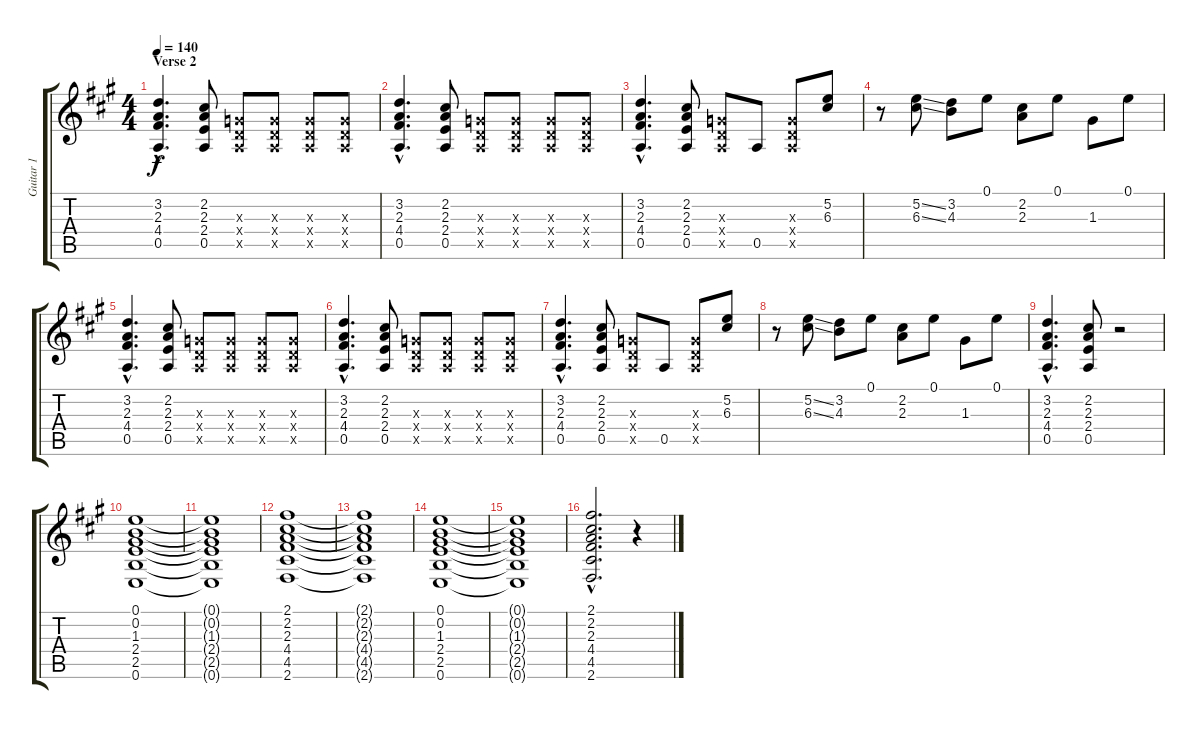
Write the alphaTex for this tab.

\track ("Guitar 1" "Guitar 1") {instrument distortionguitar}
\staff {score tabs}
\tuning (E4 B3 G3 D3 A2 E2) {hide}
\ts (4 4)
\section ("" "Verse 2")
\tempo 140
\clef g2
\ks a
(3.2{hac} 2.3{hac} 4.4{hac} 0.5{hac}).4{d dy f} (2.2 2.3 2.4 0.5).8 (0.3{x} 0.4{x} 0.5{x}).8 (0.3{x} 0.4{x} 0.5{x}).8 (0.3{x} 0.4{x} 0.5{x}).8 (0.3{x} 0.4{x} 0.5{x}).8 |
(3.2{hac} 2.3{hac} 4.4{hac} 0.5{hac}).4{d} (2.2 2.3 2.4 0.5).8 (0.3{x} 0.4{x} 0.5{x}).8 (0.3{x} 0.4{x} 0.5{x}).8 (0.3{x} 0.4{x} 0.5{x}).8 (0.3{x} 0.4{x} 0.5{x}).8 |
(3.2{hac} 2.3{hac} 4.4{hac} 0.5{hac}).4{d} (2.2 2.3 2.4 0.5).8 (0.3{x} 0.4{x} 0.5{x}).8 0.5.8 (0.3{x} 0.4{x} 0.5{x}).8 (5.2 6.3).8 |
r.8 (5.2{ss} 6.3{ss}).8 (3.2 4.3).8 0.1.8 (2.2 2.3).8 0.1.8 1.3.8 0.1.8 |
(3.2{hac} 2.3{hac} 4.4{hac} 0.5{hac}).4{d} (2.2 2.3 2.4 0.5).8 (0.3{x} 0.4{x} 0.5{x}).8 (0.3{x} 0.4{x} 0.5{x}).8 (0.3{x} 0.4{x} 0.5{x}).8 (0.3{x} 0.4{x} 0.5{x}).8 |
(3.2{hac} 2.3{hac} 4.4{hac} 0.5{hac}).4{d} (2.2 2.3 2.4 0.5).8 (0.3{x} 0.4{x} 0.5{x}).8 (0.3{x} 0.4{x} 0.5{x}).8 (0.3{x} 0.4{x} 0.5{x}).8 (0.3{x} 0.4{x} 0.5{x}).8 |
(3.2{hac} 2.3{hac} 4.4{hac} 0.5{hac}).4{d} (2.2 2.3 2.4 0.5).8 (0.3{x} 0.4{x} 0.5{x}).8 0.5.8 (0.3{x} 0.4{x} 0.5{x}).8 (5.2 6.3).8 |
r.8 (5.2{ss} 6.3{ss}).8 (3.2 4.3).8 0.1.8 (2.2 2.3).8 0.1.8 1.3.8 0.1.8 |
(3.2{hac} 2.3{hac} 4.4{hac} 0.5{hac}).4{d} (2.2 2.3 2.4 0.5).8 r.2 |
(0.1 0.2 1.3 2.4 2.5 0.6).1 |
(0.1{t} 0.2{t} 1.3{t} 2.4{t} 2.5{t} 0.6{t}).1 |
(2.1 2.2 2.3 4.4 4.5 2.6).1 |
(2.1{t} 2.2{t} 2.3{t} 4.4{t} 4.5{t} 2.6{t}).1 |
(0.1 0.2 1.3 2.4 2.5 0.6).1 |
(0.1{t} 0.2{t} 1.3{t} 2.4{t} 2.5{t} 0.6{t}).1 |
(2.1{hac} 2.2{hac} 2.3{hac} 4.4{hac} 4.5{hac} 2.6{hac}).2{d} r.4
